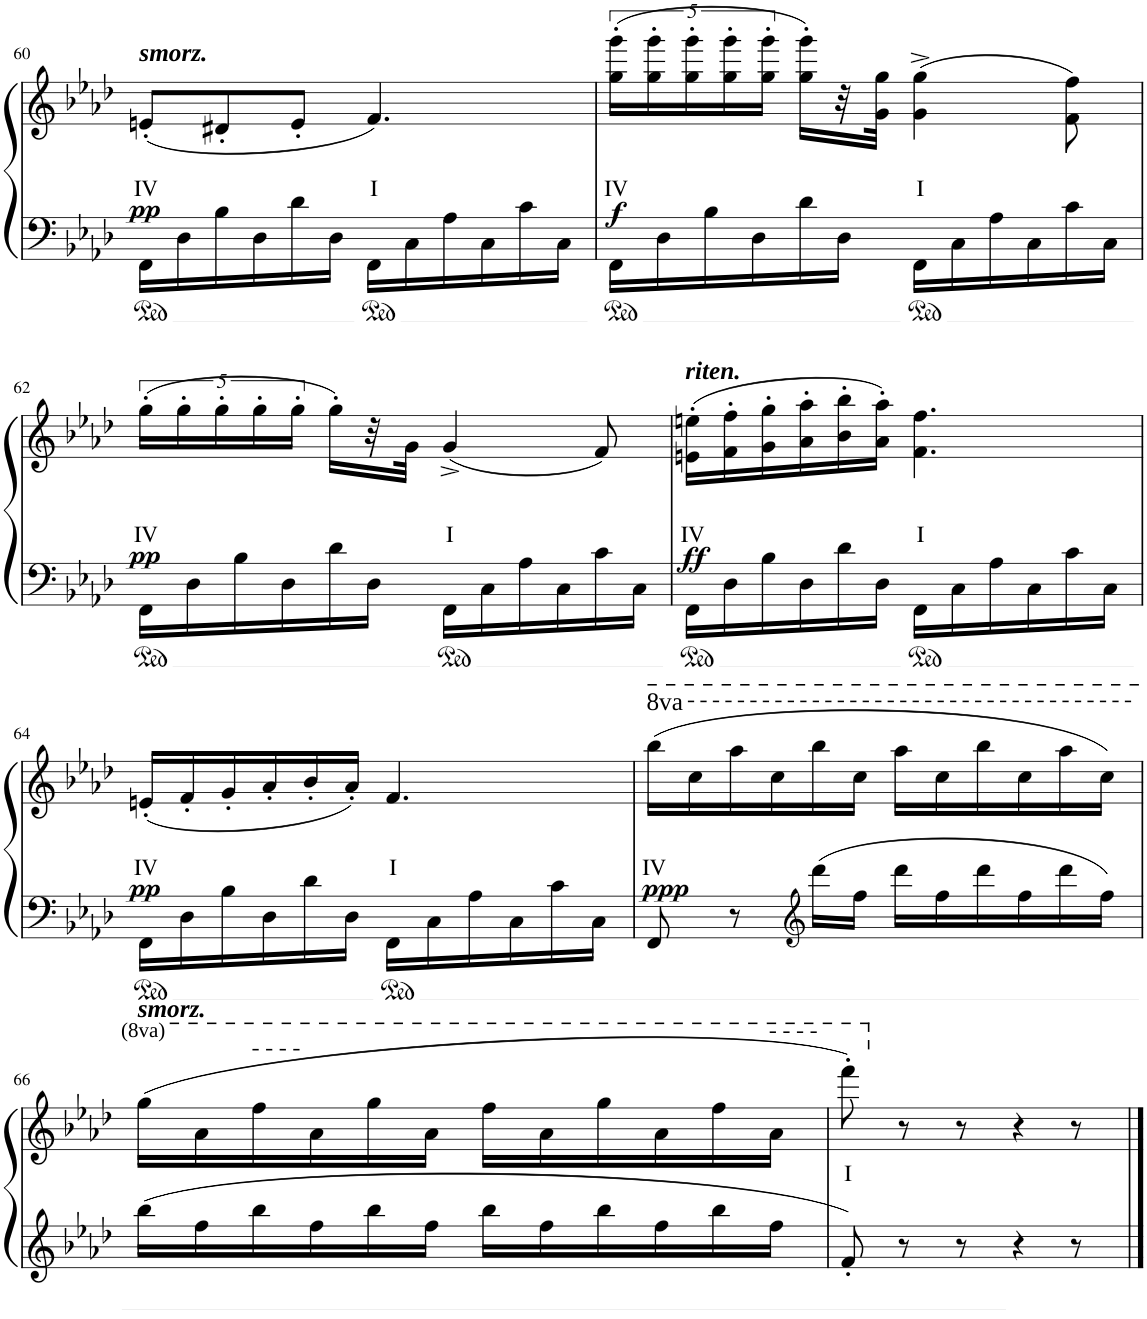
**kern	**kern	**text	**dynam
*part1	*part1	*part1	*part1
*staff2	*staff1	*staff1	*staff1/2
*I"Piano	*	*	*
*I'Pno	*	*	*
!!LO:PB:g=z
*clefF4	*clefG2	*	*
*k[b-e-a-d-]	*k[b-e-a-d-]	*	*
*M6/8	*M6/8	*	*
=60	=60	=60	=60
!	!LO:TX:a:Bi:t=smorz.	!	!
!	!	!LO:LY:b	!LO:DY:b
16FF\LL	(8en'/L	IV	pp
16D-\	.	.	.
16B-\	8d#X'/	.	.
16D-\	.	.	.
16d-\	8e'/J	.	.
16D-\JJ	.	.	.
!	!	!LO:LY:b	!
16FF\LL	4.f/)	I	.
16C\	.	.	.
16A-\	.	.	.
16C\	.	.	.
16c\	.	.	.
16C\JJ	.	.	.
=61	=61	=61	=61
!	!	!LO:LY:b	!LO:DY:b
16FF\LL	(20gg\' 20ggg\'LL	IV	f
.	20gg\' 20ggg\'	.	.
16D-\	.	.	.
.	20gg\' 20ggg\'	.	.
16B-\	.	.	.
.	20gg\' 20ggg\'	.	.
16D-\	.	.	.
.	20gg\' 20ggg\'JJ	.	.
16d-\	16gg\' 16ggg\'LL)	.	.
16D-\JJ	32r	.	.
.	32g\ 32gg\JJJ	.	.
!	!	!LO:LY:b	!
16FF\LL	(4g\^ 4gg\^	I	.
16C\	.	.	.
16A-\	.	.	.
16C\	.	.	.
16c\	8f\ 8ff\)	.	.
16C\JJ	.	.	.
!!LO:LB:g=z
=62	=62	=62	=62
!	!	!LO:LY:b	!LO:DY:b
16FF\LL	(20gg'\LL	IV	pp
.	20gg'\	.	.
16D-\	.	.	.
.	20gg'\	.	.
16B-\	.	.	.
.	20gg'\	.	.
16D-\	.	.	.
.	20gg'\JJ	.	.
16d-\	16gg'\LL)	.	.
16D-\JJ	32r	.	.
.	32g\JJJ	.	.
!	!	!LO:LY:b	!
16FF\LL	(4g^/	I	.
16C\	.	.	.
16A-\	.	.	.
16C\	.	.	.
16c\	8f/)	.	.
16C\JJ	.	.	.
=63	=63	=63	=63
!	!LO:TX:a:Bi:t=riten.	!	!
!	!	!LO:LY:b	!LO:DY:b
16FF\LL	(16en\' 16een\'LL	IV	ff
16D-\	16f\' 16ff\'	.	.
16B-\	16g\' 16gg\'	.	.
16D-\	16a-\' 16aa-\'	.	.
16d-\	16b-\' 16bb-\'	.	.
16D-\JJ	16a-\' 16aa-\'JJ)	.	.
!	!	!LO:LY:b	!
16FF\LL	4.f\ 4.ff\	I	.
16C\	.	.	.
16A-\	.	.	.
16C\	.	.	.
16c\	.	.	.
16C\JJ	.	.	.
!!LO:LB:g=z
=64	=64	=64	=64
!	!	!LO:LY:b	!LO:DY:b
16FF\LL	(16en'/LL	IV	pp
16D-\	16f'/	.	.
16B-\	16g'/	.	.
16D-\	16a-'/	.	.
16d-\	16b-'/	.	.
16D-\JJ	16a-'/JJ)	.	.
!	!	!LO:LY:b	!
16FF\LL	4.f/	I	.
16C\	.	.	.
16A-\	.	.	.
16C\	.	.	.
16c\	.	.	.
16C\JJ	.	.	.
=65	=65	=65	=65
!	!LO:TX:a:t=<font size="11.9992"/><font face="Times New Roman"/><i>8va</i>	!	!
!	!	!LO:LY:b	!LO:DY:b
8FF/	(16bbb-\LL	IV	ppp
*	*8va	*	*
.	16ccc\	.	.
8r	16aaa-\	.	.
.	16ccc\	.	.
*clefG2	*	*	*
16ddd-\LL	16bbb-\	.	.
16ff\JJ	16ccc\JJ	.	.
16ddd-\LL	16aaa-\LL	.	.
16ff\	16ccc\	.	.
16ddd-\	16bbb-\	.	.
16ff\	16ccc\	.	.
16ddd-\	16aaa-\	.	.
16ff\JJ	16ccc\JJ)	.	.
!!LO:LB:g=z
=66	=66	=66	=66
!	!LO:TX:a:Bi:t=smorz.	!	!
16bb-\LL	(16ggg\LL	.	.
16ff\	16aa-\	.	.
16bb-\	16fff\	.	.
16ff\	16aa-\	.	.
16bb-\	16ggg\	.	.
16ff\JJ	16aa-\JJ	.	.
16bb-\LL	16fff\LL	.	.
16ff\	16aa-\	.	.
16bb-\	16ggg\	.	.
16ff\	16aa-\	.	.
16bb-\	16fff\	.	.
16ff\JJ	16aa-\JJ	.	.
=67	=67	=67	=67
!	!	!LO:LY:b	!
8f'/	8ffff'\)	I	.
*	*X8va	*	*
8r	8r	.	.
8r	8r	.	.
4r	4r	.	.
8r	8r	.	.
==	==	==	==
*-	*-	*-	*-
